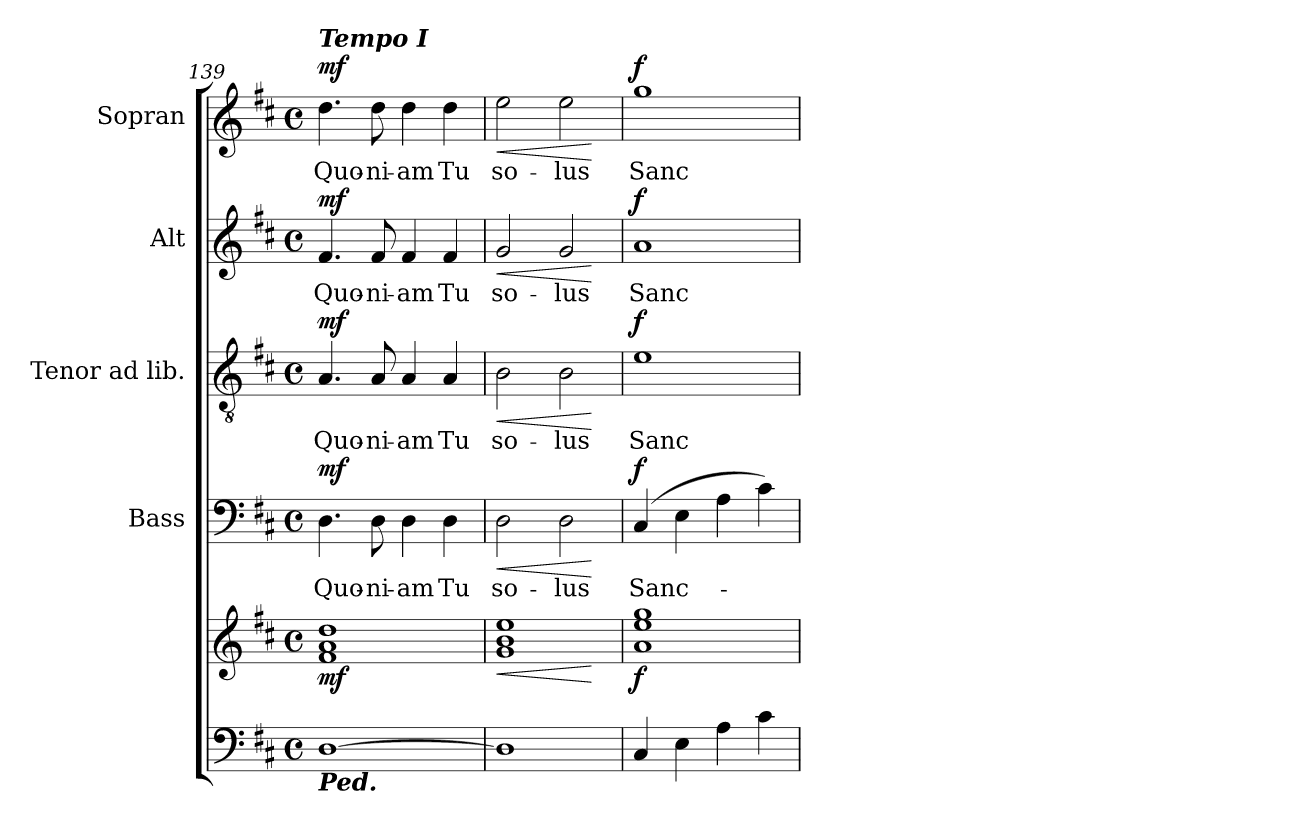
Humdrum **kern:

**kern	**kern	**dynam	**kern	**text	**dynam	**kern	**text	**dynam	**kern	**text	**dynam	**kern	**text	**dynam
*part5	*part5	*part5	*part4	*part4	*part4	*part3	*part3	*part3	*part2	*part2	*part2	*part1	*part1	*part1
*staff6	*staff5	*staff5/6	*staff4	*staff4	*staff4	*staff3	*staff3	*staff3	*staff2	*staff2	*staff2	*staff1	*staff1	*staff1
*	*	*	*I"Bass	*	*	*I"Tenor ad lib.	*	*	*I"Alt	*	*	*I"Sopran	*	*
*	*	*	*I'B.	*	*	*I'T.	*	*	*I'A.	*	*	*I'S.	*	*
*clefF4	*clefG2	*	*clefF4	*	*	*clefGv2	*	*	*clefG2	*	*	*clefG2	*	*
*k[f#c#]	*k[f#c#]	*	*k[f#c#]	*	*	*k[f#c#]	*	*	*k[f#c#]	*	*	*k[f#c#]	*	*
*D:	*D:	*	*D:	*	*	*D:	*	*	*D:	*	*	*D:	*	*
*M4/4	*M4/4	*	*M4/4	*	*	*M4/4	*	*	*M4/4	*	*	*M4/4	*	*
*met(c)	*met(c)	*	*met(c)	*	*	*met(c)	*	*	*met(c)	*	*	*met(c)	*	*
=139	=139	=139	=139	=139	=139	=139	=139	=139	=139	=139	=139	=139	=139	=139
!	!	!	!	!	!	!	!	!	!	!	!	!LO:TX:a:Bi:t=Tempo I	!	!
!LO:TX:b:Bi:t=Ped.	!	!	!	!	!	!	!	!	!	!	!	!	!	!
!	!	!LO:DY:b	!	!LO:LY:b	!LO:DY:a	!	!LO:LY:b	!LO:DY:a	!	!LO:LY:b	!LO:DY:a	!	!LO:LY:b	!LO:DY:a
[1D	1f# 1a 1dd	mf	4.D\	Quo-	mf	4.A/	Quo-	mf	4.f#/	Quo-	mf	4.dd\	Quo-	mf
!	!	!	!	!LO:LY:b	!	!	!LO:LY:b	!	!	!LO:LY:b	!	!	!LO:LY:b	!
.	.	.	8D\	-ni-	.	8A/	-ni-	.	8f#/	-ni-	.	8dd\	-ni-	.
!	!	!	!	!LO:LY:b	!	!	!LO:LY:b	!	!	!LO:LY:b	!	!	!LO:LY:b	!
.	.	.	4D\	-am	.	4A/	-am	.	4f#/	-am	.	4dd\	-am	.
!	!	!	!	!LO:LY:b	!	!	!LO:LY:b	!	!	!LO:LY:b	!	!	!LO:LY:b	!
.	.	.	4D\	Tu	.	4A/	Tu	.	4f#/	Tu	.	4dd\	Tu	.
!!LO:PB:g=z
=140	=140	=140	=140	=140	=140	=140	=140	=140	=140	=140	=140	=140	=140	=140
!	!	!LO:HP:b	!	!LO:LY:b	!LO:HP:b	!	!LO:LY:b	!LO:HP:b	!	!LO:LY:b	!LO:HP:b	!	!LO:LY:b	!LO:HP:b
1D]	1g 1b 1ee	<	2D\	so-	<	2B\	so-	<	2g/	so-	<	2ee\	so-	<
!	!	!	!	!LO:LY:b	!	!	!LO:LY:b	!	!	!LO:LY:b	!	!	!LO:LY:b	!
.	.	.	2D\	-lus	.	2B\	-lus	.	2g/	-lus	.	2ee\	-lus	.
.	.	[	.	.	[	.	.	[	.	.	[	.	.	[
=141	=141	=141	=141	=141	=141	=141	=141	=141	=141	=141	=141	=141	=141	=141
!	!	!LO:DY:b	!	!LO:LY:b	!LO:DY:a	!	!LO:LY:b	!LO:DY:a	!	!LO:LY:b	!LO:DY:a	!	!LO:LY:b	!LO:DY:a
4C#/	1a 1ee 1gg	f	(4C#/	Sanc-	f	1e	Sanc-	f	1a	Sanc-	f	1gg	Sanc-	f
4E\	.	.	4E\	.	.	.	.	.	.	.	.	.	.	.
4A\	.	.	4A\	.	.	.	.	.	.	.	.	.	.	.
4c#\	.	.	4c#\)	.	.	.	.	.	.	.	.	.	.	.
=	=	=	=	=	=	=	=	=	=	=	=	=	=	=
*-	*-	*-	*-	*-	*-	*-	*-	*-	*-	*-	*-	*-	*-	*-
